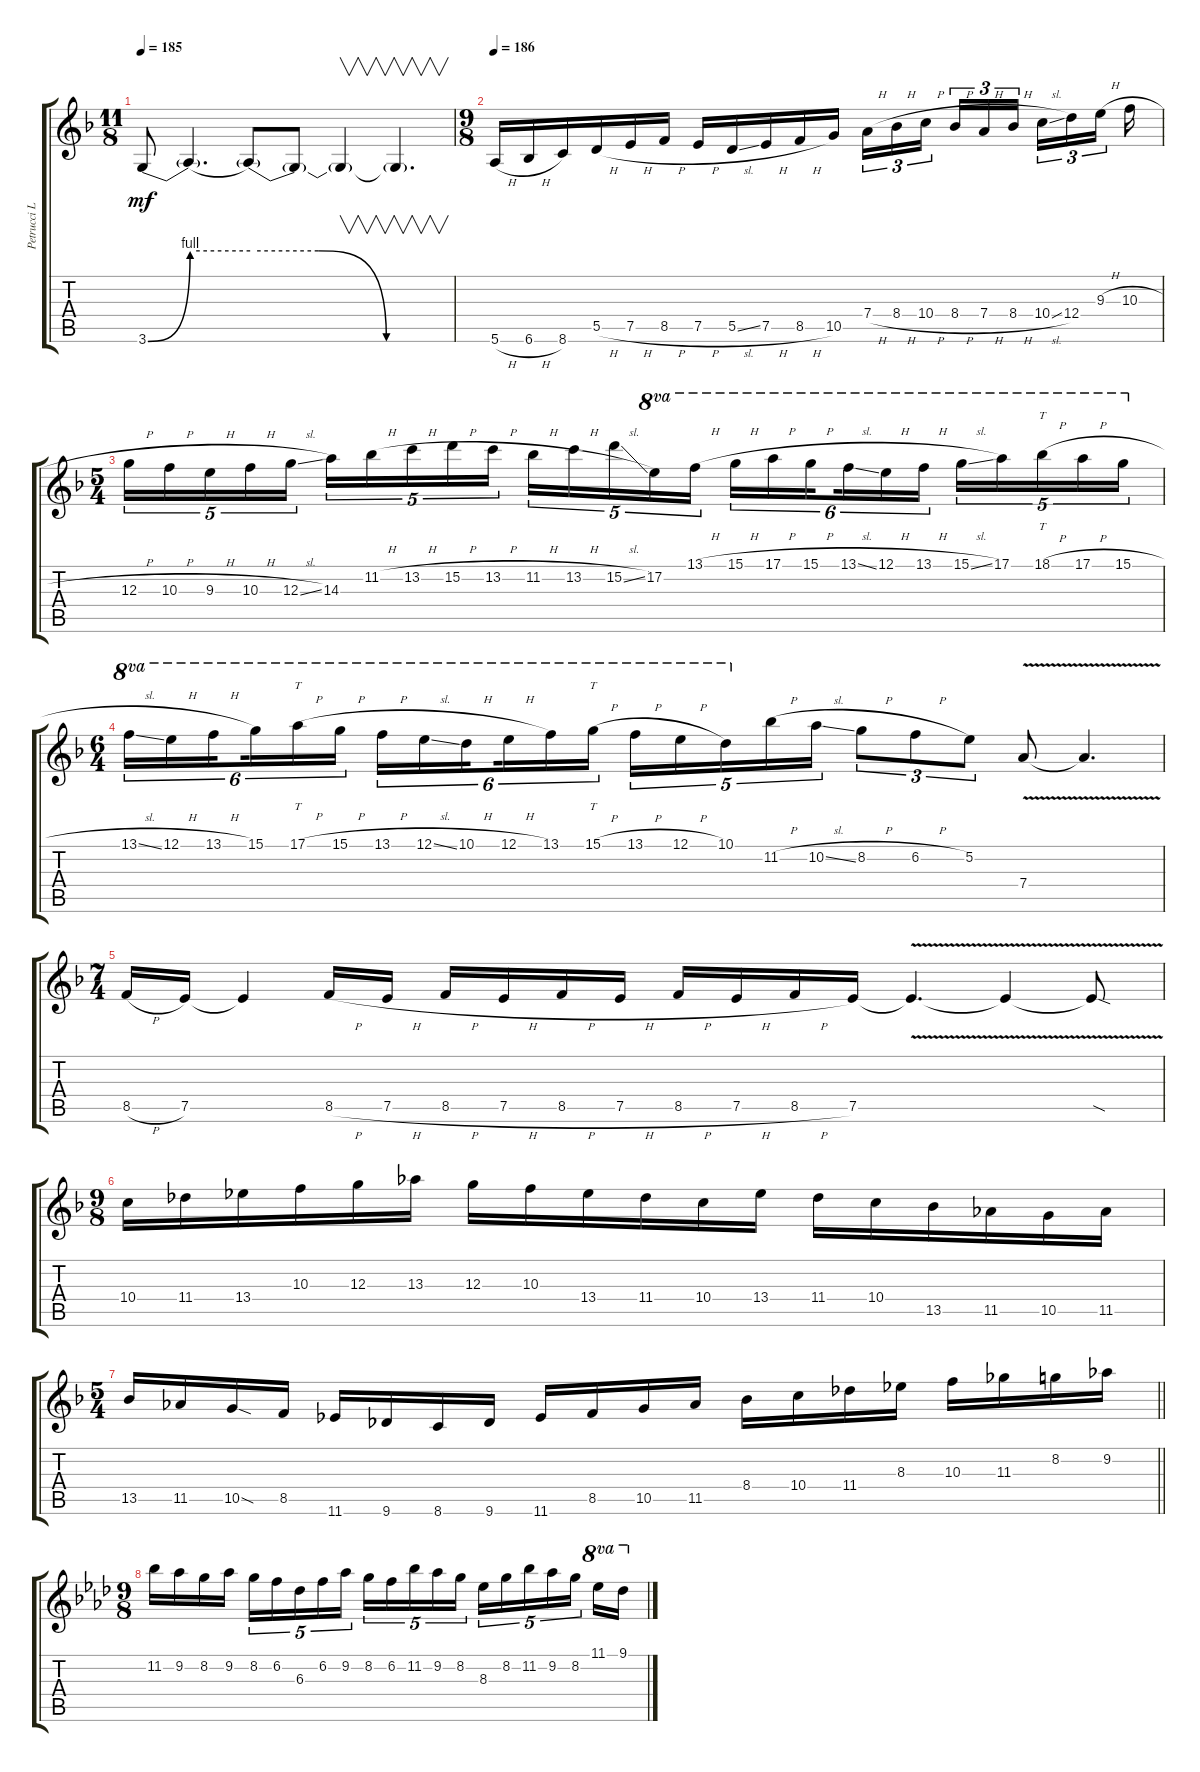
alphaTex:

\track ("Petrucci Lead" "Petrucci L") {instrument distortionguitar}
\staff {score tabs}
\tuning (E4 B3 G3 D3 A2 E2) {hide}
\ts (11 8)
\tempo 185
\clef g2
\ks f
3.6{be (bend 0 0 60 4)}.8{dy mf} 3.6{be (hold 0 4 60 4) t}.4{d} 3.6{be (custom 0 4 20 4 40 0 60 0) t}.8 3.6{t}.8 3.6{t}.4{v} 3.6{t}.4{v d} |
\ts (9 8)
\tempo 186
5.6{h}.16 6.6{h}.16 8.6.16 5.5{h}.16 7.5{h}.16 8.5{h}.16 7.5{h}.16 5.5{sl}.16 7.5{h}.16 8.5{h}.16 10.5.16{beam splitsecondary} 7.4{h}.16{tu (3 2)} 8.4{h}.16{tu (3 2)} 10.4{h}.16{tu (3 2) beam splitsecondary} 8.4{h}.16{tu (3 2)} 7.4{h}.16{tu (3 2)} 8.4{h}.16{tu (3 2) beam splitsecondary} 10.4{sl}.16{tu (3 2)} 12.4.16{tu (3 2)} 9.3{h}.16{tu (3 2) beam splitsecondary} 10.3{h}.16 |
\ts (5 4)
12.3{h}.16{tu (5 4)} 10.3{h}.16{tu (5 4)} 9.3{h}.16{tu (5 4)} 10.3{h}.16{tu (5 4)} 12.3{sl}.16{tu (5 4)} 14.3.16{tu (5 4)} 11.2{h}.16{tu (5 4)} 13.2{h}.16{tu (5 4)} 15.2{h}.16{tu (5 4)} 13.2{h}.16{tu (5 4)} 11.2{h}.16{tu (5 4)} 13.2{h}.16{tu (5 4)} 15.2{sl}.16{tu (5 4)} 17.2.16{tu (5 4) ot 8va} 13.1{h}.16{tu (5 4) ot 8va} 15.1{h}.16{tu (6 4) ot 8va} 17.1{h}.16{tu (6 4) ot 8va} 15.1{h}.16{tu (6 4) ot 8va beam splitsecondary} 13.1{sl}.16{tu (6 4) ot 8va} 12.1{h}.16{tu (6 4) ot 8va} 13.1{h}.16{tu (6 4) ot 8va} 15.1{sl}.16{tu (5 4) ot 8va} 17.1.16{tu (5 4) ot 8va} 18.1{h}.16{tt tu (5 4) ot 8va} 17.1{h}.16{tu (5 4) ot 8va} 15.1{h}.16{tu (5 4) ot 8va} |
\ts (6 4)
13.1{sl}.16{tu (6 4) ot 8va} 12.1{h}.16{tu (6 4) ot 8va} 13.1{h}.16{tu (6 4) ot 8va beam splitsecondary} 15.1.16{tu (6 4) ot 8va} 17.1{h}.16{tt tu (6 4) ot 8va} 15.1{h}.16{tu (6 4) ot 8va beam splitsecondary} 13.1{h}.16{tu (6 4) ot 8va} 12.1{sl}.16{tu (6 4) ot 8va} 10.1{h}.16{tu (6 4) ot 8va beam splitsecondary} 12.1{h}.16{tu (6 4) ot 8va} 13.1.16{tu (6 4) ot 8va} 15.1{h}.16{tt tu (6 4) ot 8va beam splitsecondary} 13.1{h}.16{tu (5 4) ot 8va} 12.1{h}.16{tu (5 4) ot 8va} 10.1.16{tu (5 4) ot 8va} 11.2{h}.16{tu (5 4)} 10.2{sl}.16{tu (5 4)} 8.2{h}.8{tu (3 2)} 6.2{h}.8{tu (3 2)} 5.2.8{tu (3 2)} 7.4{v}.8 7.4{v t}.4{d} |
\ts (7 4)
8.5{h}.16 7.5.16 7.5{t}.4 8.5{h}.16 7.5{h}.16 8.5{h}.16 7.5{h}.16 8.5{h}.16 7.5{h}.16 8.5{h}.16 7.5{h}.16 8.5{h}.16 7.5.16 7.5{v t}.4{d} 7.5{v t}.4 7.5{sod t}.8 |
\ts (9 8)
10.4.16 11.4.16 13.4.16 10.3.16 12.3.16 13.3.16 12.3.16 10.3.16 13.4.16 11.4.16 10.4.16 13.4.16 11.4.16 10.4.16 13.5.16 11.5.16 10.5.16 11.5.16 |
\ts (5 4)
\barLineRight lightlight
13.5.16 11.5.16 10.5{sod}.16 8.5.16 11.6.16 9.6.16 8.6.16 9.6.16 11.6.16 8.5.16 10.5.16 11.5.16 8.4.16 10.4.16 11.4.16 8.3.16 10.3.16 11.3.16 8.2.16 9.2.16 |
\ts (9 8)
\ks ab
11.2.16 9.2.16 8.2.16 9.2.16{beam splitsecondary} 8.2.16{tu (5 4)} 6.2.16{tu (5 4)} 6.3.16{tu (5 4)} 6.2.16{tu (5 4)} 9.2.16{tu (5 4) beam splitsecondary} 8.2.16{tu (5 4)} 6.2.16{tu (5 4)} 11.2.16{tu (5 4)} 9.2.16{tu (5 4)} 8.2.16{tu (5 4)} 8.3.16{tu (5 4)} 8.2.16{tu (5 4)} 11.2.16{tu (5 4)} 9.2.16{tu (5 4)} 8.2.16{tu (5 4) beam splitsecondary} 11.1.16{ot 8va} 9.1.16{ot 8va}
